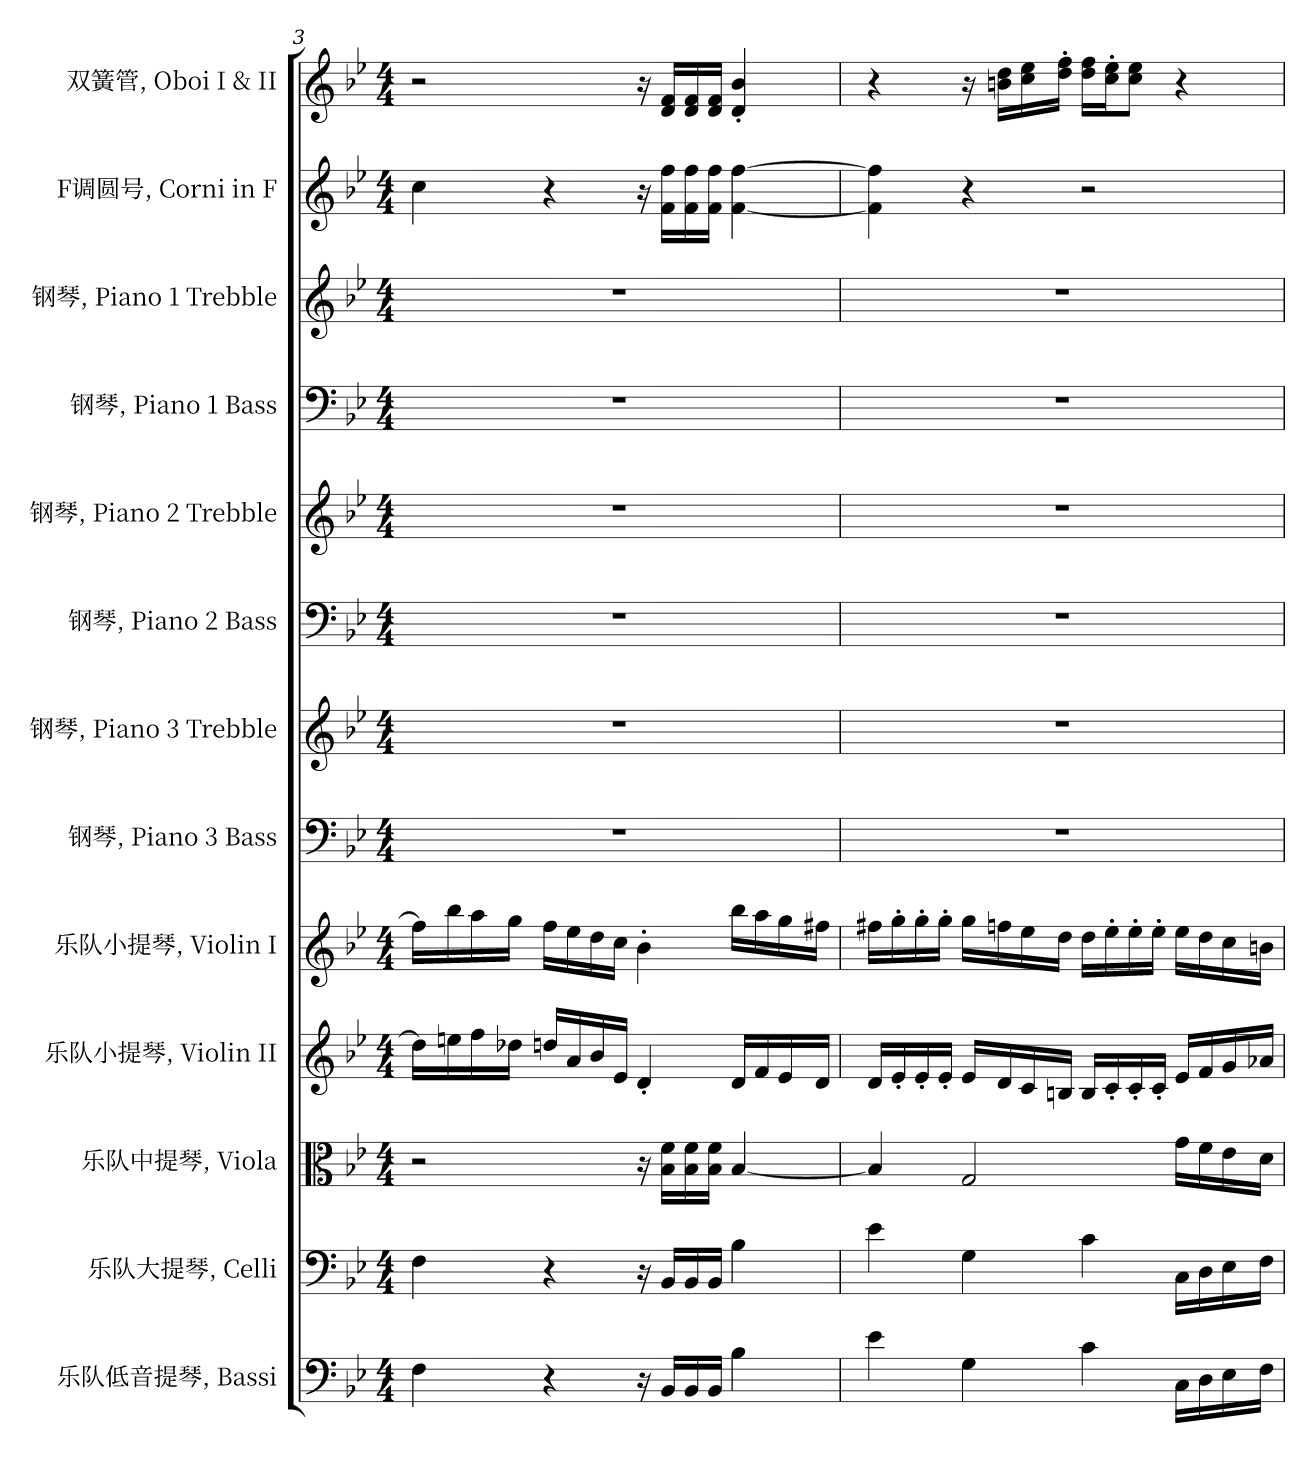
**kern	**kern	**kern	**kern	**kern	**kern	**kern	**kern	**kern	**kern	**kern	**kern	**kern
*part13	*part12	*part11	*part10	*part9	*part8	*part7	*part6	*part5	*part4	*part3	*part2	*part1
*staff13	*staff12	*staff11	*staff10	*staff9	*staff8	*staff7	*staff6	*staff5	*staff4	*staff3	*staff2	*staff1
*I"乐队低音提琴, Bassi	*I"乐队大提琴, Celli	*I"乐队中提琴, Viola	*I"乐队小提琴, Violin II	*I"乐队小提琴, Violin I	*I"钢琴, Piano 3 Bass	*I"钢琴, Piano 3 Trebble	*I"钢琴, Piano 2 Bass	*I"钢琴, Piano 2 Trebble	*I"钢琴, Piano 1 Bass	*I"钢琴, Piano 1 Trebble	*I"F调圆号, Corni in F	*I"双簧管, Oboi I &amp; II
*	*	*	*	*	*I'Pno.	*I'Pno.	*I'Pno.	*I'Pno.	*I'Pno.	*I'Pno.	*	*I'Ob.
!!LO:PB:g=z
*clefF4	*clefF4	*clefC3	*clefG2	*clefG2	*clefF4	*clefG2	*clefF4	*clefG2	*clefF4	*clefG2	*clefG2	*clefG2
*ITrd7c12	*	*	*	*	*	*	*	*	*	*	*ITrd4c7	*
*k[b-e-]	*k[b-e-]	*k[b-e-]	*k[b-e-]	*k[b-e-]	*k[b-e-]	*k[b-e-]	*k[b-e-]	*k[b-e-]	*k[b-e-]	*k[b-e-]	*k[b-e-a-]	*k[b-e-]
*M4/4	*M4/4	*M4/4	*M4/4	*M4/4	*M4/4	*M4/4	*M4/4	*M4/4	*M4/4	*M4/4	*M4/4	*M4/4
=3	=3	=3	=3	=3	=3	=3	=3	=3	=3	=3	=3	=3
4FF\	4F\	2r	16dd\LL]	16ff\LL]	1r	1r	1r	1r	1r	1r	4f\	2r
.	.	.	16een\	16bb-\	.	.	.	.	.	.	.	.
.	.	.	16ff\	16aa\	.	.	.	.	.	.	.	.
.	.	.	16dd-X\JJ	16gg\JJ	.	.	.	.	.	.	.	.
4r	4r	.	16ddn/LL	16ff\LL	.	.	.	.	.	.	4r	.
.	.	.	16a/	16ee-\	.	.	.	.	.	.	.	.
.	.	.	16b-/	16dd\	.	.	.	.	.	.	.	.
.	.	.	16e-/JJ	16cc\JJ	.	.	.	.	.	.	.	.
16r	16r	16r	4d'/	4b-'\	.	.	.	.	.	.	16r	16r
16BBB-/LL	16BB-/LL	16B-\ 16f\LL	.	.	.	.	.	.	.	.	16B-\ 16b-\LL	16d/ 16f/LL
16BBB-/	16BB-/	16B-\ 16f\	.	.	.	.	.	.	.	.	16B-\ 16b-\	16d/ 16f/
16BBB-/JJ	16BB-/JJ	16B-\ 16f\JJ	.	.	.	.	.	.	.	.	16B-\ 16b-\JJ	16d/ 16f/JJ
4BB-\	4B-\	[4B-/	16d/LL	16bb-\LL	.	.	.	.	.	.	[4B-\ [4b-\	4d/' 4b-/'
.	.	.	16f/	16aa\	.	.	.	.	.	.	.	.
.	.	.	16e-/	16gg\	.	.	.	.	.	.	.	.
.	.	.	16d/JJ	16ff#X\JJ	.	.	.	.	.	.	.	.
=4	=4	=4	=4	=4	=4	=4	=4	=4	=4	=4	=4	=4
4E-\	4e-\	4B-/]	16d/LL	16ff#X\LL	1r	1r	1r	1r	1r	1r	4B-\] 4b-\]	4r
.	.	.	16e-'/	16gg'\	.	.	.	.	.	.	.	.
.	.	.	16e-'/	16gg'\	.	.	.	.	.	.	.	.
.	.	.	16e-'/JJ	16gg'\JJ	.	.	.	.	.	.	.	.
4GG\	4G\	2G/	16e-/LL	16gg\LL	.	.	.	.	.	.	4r	16r
.	.	.	16d/	16ffn\	.	.	.	.	.	.	.	16bn\ 16dd\LL
.	.	.	16c/	16ee-\	.	.	.	.	.	.	.	16cc\ 16ee-\
.	.	.	16Bn/JJ	16dd\JJ	.	.	.	.	.	.	.	16dd\' 16ff\'JJ
4C\	4c\	.	16B/LL	16dd\LL	.	.	.	.	.	.	2r	16dd\ 16ff\LL
.	.	.	16c'/	16ee-'\	.	.	.	.	.	.	.	16cc\' 16ee-\'J
.	.	.	16c'/	16ee-'\	.	.	.	.	.	.	.	8cc\ 8ee-\J
.	.	.	16c'/JJ	16ee-'\JJ	.	.	.	.	.	.	.	.
16CC\LL	16C\LL	16g\LL	16e-/LL	16ee-\LL	.	.	.	.	.	.	.	4r
16DD\	16D\	16f\	16f/	16dd\	.	.	.	.	.	.	.	.
16EE-\	16E-\	16e-\	16g/	16cc\	.	.	.	.	.	.	.	.
16FF\JJ	16F\JJ	16d\JJ	16a-X/JJ	16bn\JJ	.	.	.	.	.	.	.	.
=	=	=	=	=	=	=	=	=	=	=	=	=
*-	*-	*-	*-	*-	*-	*-	*-	*-	*-	*-	*-	*-
